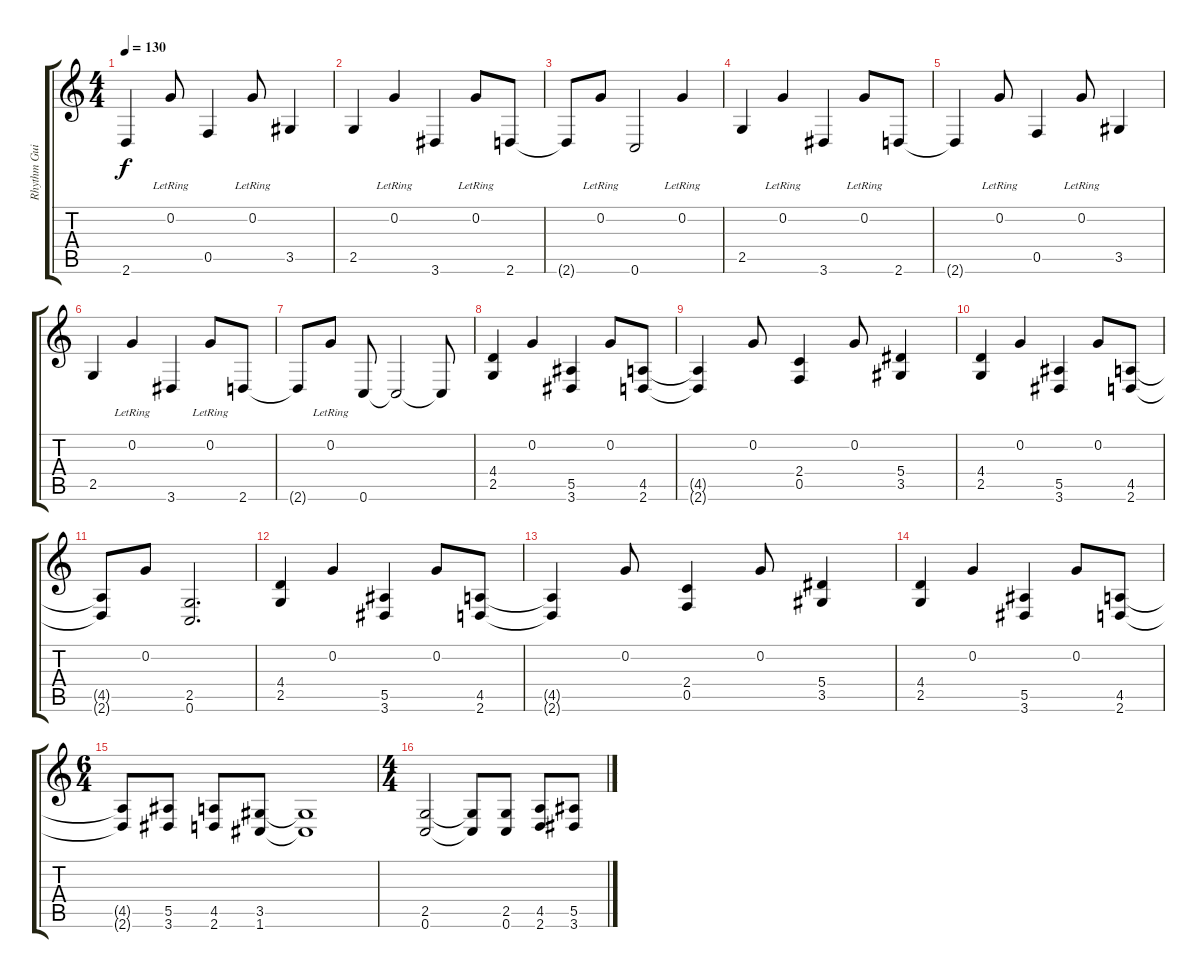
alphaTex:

\track ("Rhythm Guitar" "Rhythm Gui") {instrument distortionguitar}
\staff {score tabs}
\tuning (C4 G3 Eb3 Bb2 F2 C2) {hide}
\ts (4 4)
\tempo 130
\clef g2
\ks c
2.6{t}.4{dy f} 0.2{lr}.8 0.5.4 0.2{lr}.8 3.5.4 |
2.5.4 0.2{lr}.4 3.6.4 0.2{lr}.8 2.6.8 |
2.6{t}.8 0.2{lr}.8 0.6.2 0.2{lr}.4 |
2.5.4 0.2{lr}.4 3.6.4 0.2{lr}.8 2.6.8 |
2.6{t}.4 0.2{lr}.8 0.5.4 0.2{lr}.8 3.5.4 |
2.5.4 0.2{lr}.4 3.6.4 0.2{lr}.8 2.6.8 |
2.6{t}.8 0.2{lr}.8 0.6.8 0.6{t}.2 0.6{t}.8 |
(4.4 2.5).4{instrument distortionguitar} 0.2.4 (5.5 3.6).4 0.2.8 (4.5 2.6).8 |
(4.5{t} 2.6{t}).4 0.2.8 (2.4 0.5).4 0.2.8 (5.4 3.5).4 |
(4.4 2.5).4 0.2.4 (5.5 3.6).4 0.2.8 (4.5 2.6).8 |
(4.5{t} 2.6{t}).8 0.2.8 (2.5 0.6).2{d} |
(4.4 2.5).4 0.2.4 (5.5 3.6).4 0.2.8 (4.5 2.6).8 |
(4.5{t} 2.6{t}).4 0.2.8 (2.4 0.5).4 0.2.8 (5.4 3.5).4 |
(4.4 2.5).4 0.2.4 (5.5 3.6).4 0.2.8 (4.5 2.6).8 |
\ts (6 4)
(4.5{t} 2.6{t}).8 (5.5 3.6).8 (4.5 2.6).8 (3.5 1.6).8 (3.5{t} 1.6{t}).1 |
\ts (4 4)
(2.5 0.6).2 (2.5{t} 0.6{t}).8 (2.5 0.6).8 (4.5 2.6).8 (5.5 3.6).8
